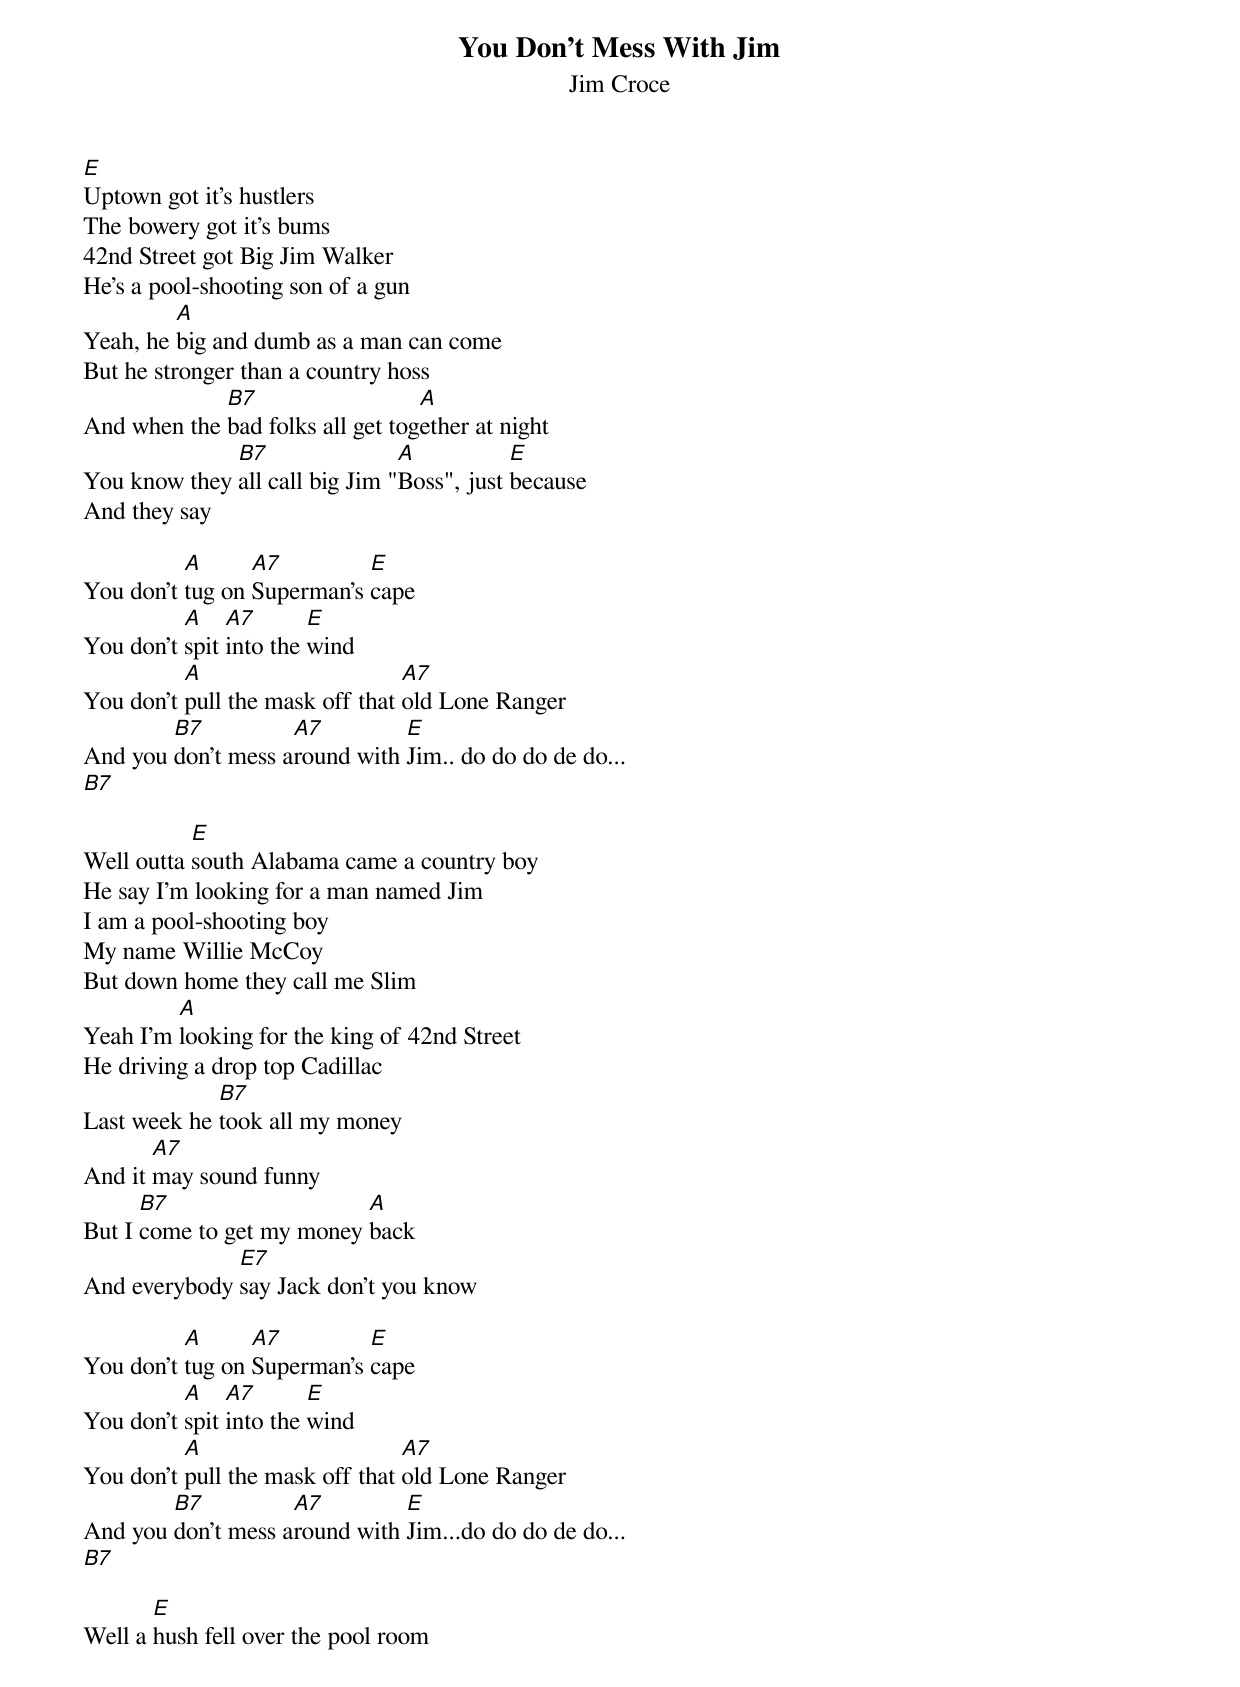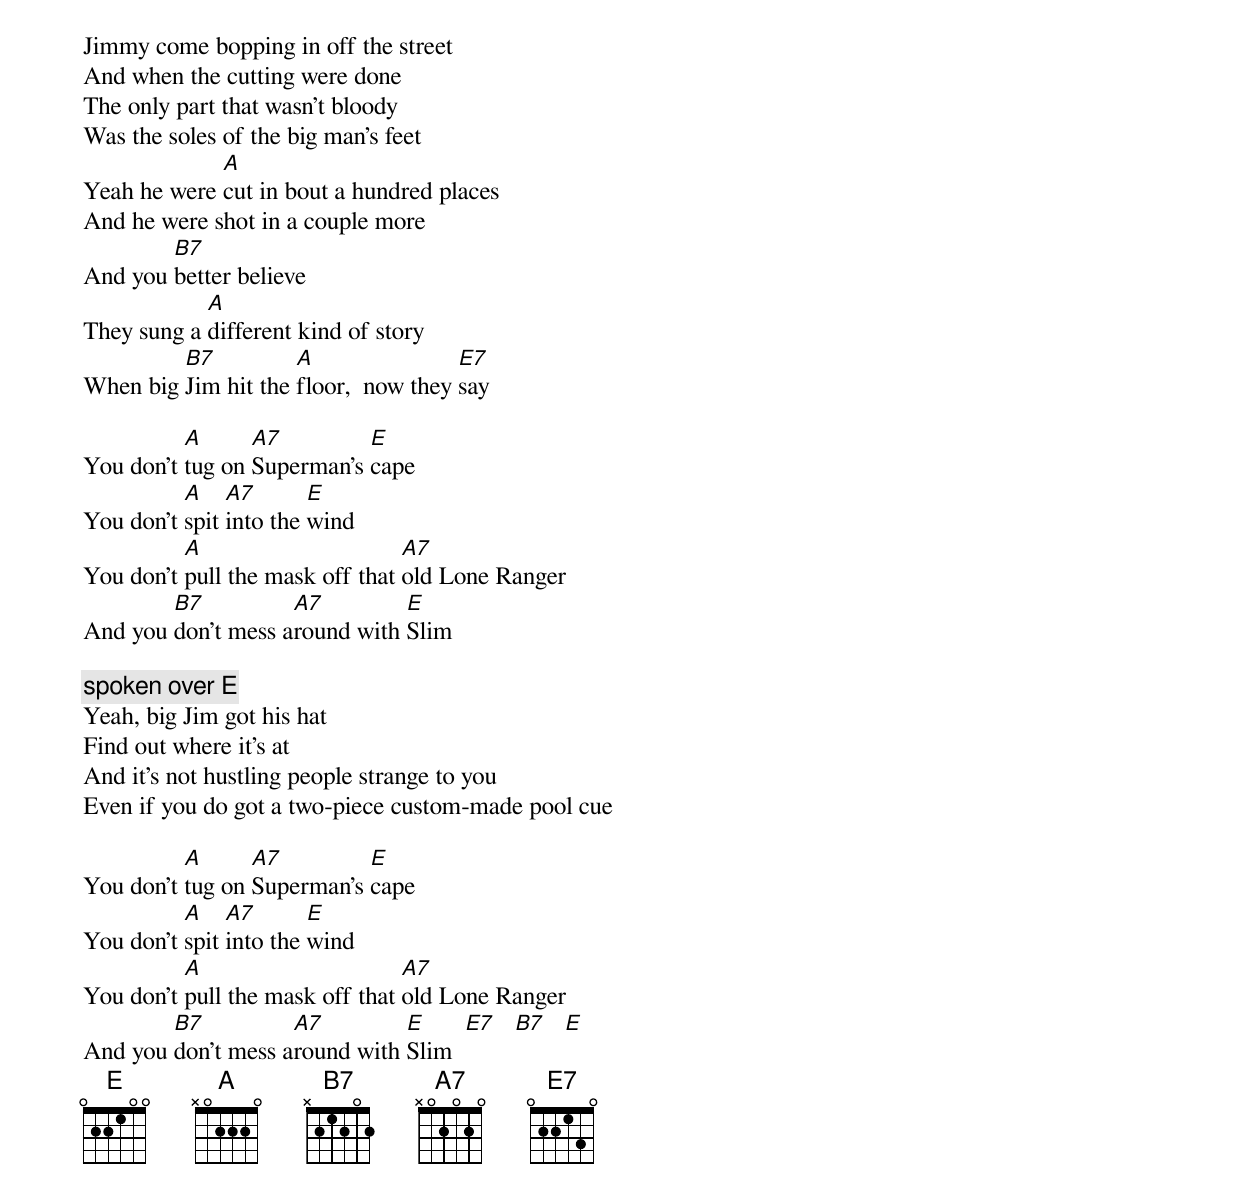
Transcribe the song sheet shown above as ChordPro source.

{title: You Don't Mess With Jim}
{subtitle: Jim Croce}

[E]Uptown got it's hustlers
The bowery got it's bums
42nd Street got Big Jim Walker
He's a pool-shooting son of a gun
Yeah, he [A]big and dumb as a man can come
But he stronger than a country hoss
And when the [B7]bad folks all get tog[A]ether at night
You know they [B7]all call big Jim "[A]Boss", just [E]because
And they say

You don't [A]tug on [A7]Superman's [E]cape
You don't [A]spit [A7]into the [E]wind
You don't [A]pull the mask off that [A7]old Lone Ranger
And you [B7]don't mess a[A7]round with [E]Jim.. do do do de do...
[B7]

Well outta [E]south Alabama came a country boy
He say I'm looking for a man named Jim
I am a pool-shooting boy
My name Willie McCoy
But down home they call me Slim
Yeah I'm [A]looking for the king of 42nd Street
He driving a drop top Cadillac
Last week he [B7]took all my money
And it [A7]may sound funny
But I [B7]come to get my money [A]back
And everybody [E7]say Jack don't you know

You don't [A]tug on [A7]Superman's [E]cape
You don't [A]spit [A7]into the [E]wind
You don't [A]pull the mask off that [A7]old Lone Ranger
And you [B7]don't mess a[A7]round with [E]Jim...do do do de do...
[B7]

Well a [E]hush fell over the pool room
Jimmy come bopping in off the street
And when the cutting were done
The only part that wasn't bloody
Was the soles of the big man's feet
Yeah he were [A]cut in bout a hundred places
And he were shot in a couple more
And you [B7]better believe
They sung a [A]different kind of story
When big [B7]Jim hit the [A]floor,  now they [E7]say

You don't [A]tug on [A7]Superman's [E]cape
You don't [A]spit [A7]into the [E]wind
You don't [A]pull the mask off that [A7]old Lone Ranger
And you [B7]don't mess a[A7]round with [E]Slim

{c:spoken over E}
Yeah, big Jim got his hat
Find out where it's at
And it's not hustling people strange to you
Even if you do got a two-piece custom-made pool cue

You don't [A]tug on [A7]Superman's [E]cape
You don't [A]spit [A7]into the [E]wind
You don't [A]pull the mask off that [A7]old Lone Ranger
And you [B7]don't mess a[A7]round with [E]Slim  [E7]   [B7]   [E]
